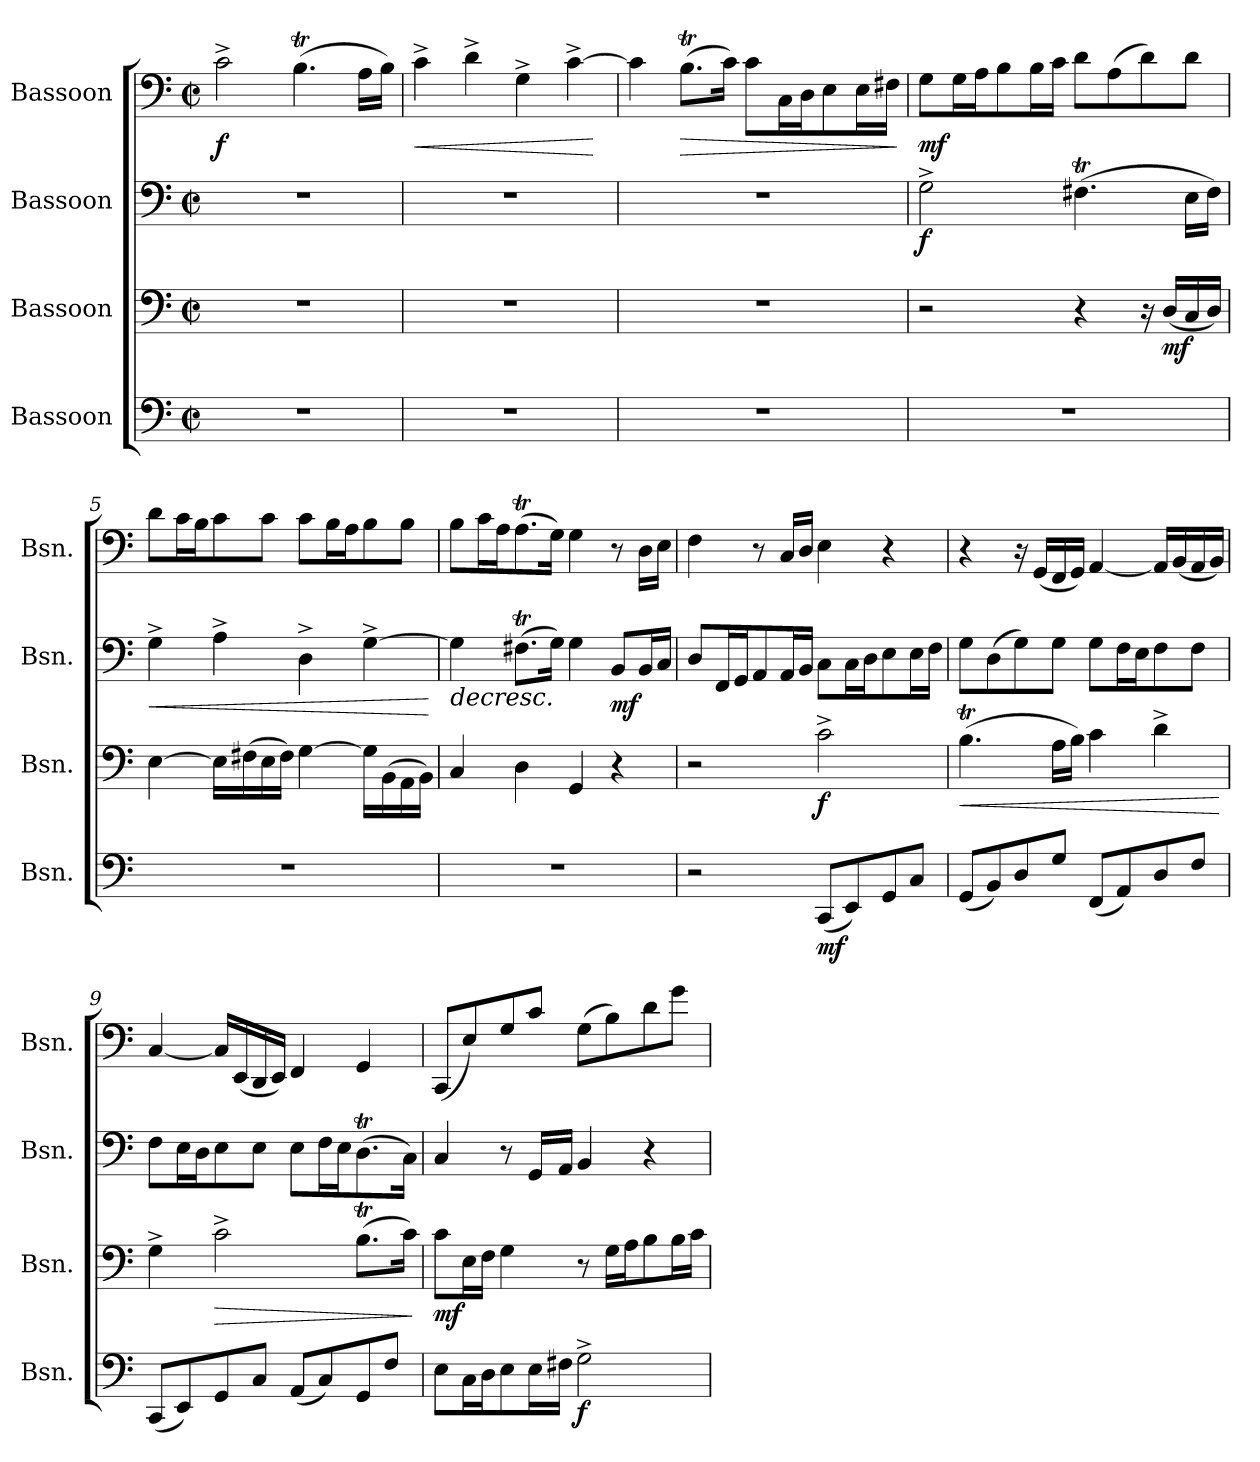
**kern	**dynam	**kern	**dynam	**kern	**dynam	**kern	**dynam
*part4	*part4	*part3	*part3	*part2	*part2	*part1	*part1
*staff4	*staff4	*staff3	*staff3	*staff2	*staff2	*staff1	*staff1
*I"Bassoon	*	*I"Bassoon	*	*I"Bassoon	*	*I"Bassoon	*
*I'Bsn.	*	*I'Bsn.	*	*I'Bsn.	*	*I'Bsn.	*
*clefF4	*	*clefF4	*	*clefF4	*	*clefF4	*
*k[]	*	*k[]	*	*k[]	*	*k[]	*
*M2/2	*	*M2/2	*	*M2/2	*	*M2/2	*
*met(c|)	*	*met(c|)	*	*met(c|)	*	*met(c|)	*
*MM120	*	*MM120	*	*MM120	*	*MM120	*
=1	=1	=1	=1	=1	=1	=1	=1
!	!	!	!	!	!	!	!LO:DY:b
1r	.	1r	.	1r	.	2c^\	f
.	.	.	.	.	.	(4.Bt\	.
.	.	.	.	.	.	16A\LL	.
.	.	.	.	.	.	16B\JJ)	.
=2	=2	=2	=2	=2	=2	=2	=2
!	!	!	!	!	!	!	!LO:HP:b
1r	.	1r	.	1r	.	4c^\	<
.	.	.	.	.	.	4d^\	.
.	.	.	.	.	.	4G^\	.
.	.	.	.	.	.	[4c^\	.
.	.	.	.	.	.	.	[
=3	=3	=3	=3	=3	=3	=3	=3
1r	.	1r	.	1r	.	4c\]	.
!	!	!	!	!	!	!	!LO:HP:b
.	.	.	.	.	.	(8.Bt\L	>
.	.	.	.	.	.	16c\Jk)	.
.	.	.	.	.	.	8c\L	.
.	.	.	.	.	.	16C\L	.
.	.	.	.	.	.	16D\J	.
.	.	.	.	.	.	8E\	.
.	.	.	.	.	.	16E\L	.
.	.	.	.	.	.	16F#X\JJ	.
.	.	.	.	.	.	.	]
=4	=4	=4	=4	=4	=4	=4	=4
!	!	!	!	!	!LO:DY:b	!	!LO:DY:b
1r	.	2r	.	2G^\	f	8G\L	mf
.	.	.	.	.	.	16G\L	.
.	.	.	.	.	.	16A\J	.
.	.	.	.	.	.	8B\	.
.	.	.	.	.	.	16B\L	.
.	.	.	.	.	.	16c\JJ	.
.	.	4r	.	(4.F#Xt\	.	8d\L	.
.	.	.	.	.	.	(8A\	.
.	.	16r	.	.	.	8d\)	.
!	!	!	!LO:DY:b	!	!	!	!
.	.	(16D/LL	mf	.	.	.	.
.	.	16C/	.	16E\LL	.	8d\J	.
.	.	16D/JJ)	.	16F#\JJ)	.	.	.
!!LO:LB:g=z
=5	=5	=5	=5	=5	=5	=5	=5
!	!	!	!	!	!LO:HP:b	!	!
1r	.	[4E\	.	4G^\	<	8d\L	.
.	.	.	.	.	.	16c\L	.
.	.	.	.	.	.	16B\J	.
.	.	16E\LL]	.	4A^\	.	8c\	.
.	.	(16F#X\	.	.	.	.	.
.	.	16E\	.	.	.	8c\J	.
.	.	16F#\JJ)	.	.	.	.	.
.	.	[4G\	.	4D^\	.	8c\L	.
.	.	.	.	.	.	16B\L	.
.	.	.	.	.	.	16A\J	.
.	.	16G\LL]	.	[4G^\	.	8B\	.
.	.	(16BB\	.	.	.	.	.
.	.	16AA\	.	.	.	8B\J	.
.	.	16BB\JJ)	.	.	.	.	.
.	.	.	.	.	[	.	.
=6	=6	=6	=6	=6	=6	=6	=6
!	!	!	!	!	!LO:HP:b	!	!
1r	.	4C/	.	4G\]	>	8B\L	.
.	.	.	.	.	.	16c\L	.
.	.	.	.	.	.	16A\J	.
.	.	4D\	.	(8.F#Xt\L	.	(8.AT\	.
.	.	.	.	16G\Jk)	.	16G\Jk)	.
.	.	4GG/	.	4G\	.	4G\	.
!	!	!	!	!	!LO:DY:b	!	!
.	.	4r	.	8BB/L	mf	8r	.
.	.	.	.	16BB/L	.	16D\LL	.
.	.	.	.	16C/JJ	.	16E\JJ	.
.	.	.	.	.	]	.	.
=7	=7	=7	=7	=7	=7	=7	=7
2r	.	2r	.	8D/L	.	4F\	.
.	.	.	.	16FF/L	.	.	.
.	.	.	.	16GG/J	.	.	.
.	.	.	.	8AA/	.	8r	.
.	.	.	.	16AA/L	.	16C/LL	.
.	.	.	.	16BB/JJ	.	16D/JJ	.
!	!LO:DY:b	!	!LO:DY:b	!	!	!	!
(8CC/L	mf	2c^\	f	8C\L	.	4E\	.
8EE/)	.	.	.	16C\L	.	.	.
.	.	.	.	16D\J	.	.	.
8GG/	.	.	.	8E\	.	4r	.
8C/J	.	.	.	16E\L	.	.	.
.	.	.	.	16F\JJ	.	.	.
!!LO:PB:g=z
=8	=8	=8	=8	=8	=8	=8	=8
!	!	!	!LO:HP:b	!	!	!	!
(8GG/L	.	(4.Bt\	<	8G\L	.	4r	.
8BB/)	.	.	.	(8D\	.	.	.
8D/	.	.	.	8G\)	.	16r	.
.	.	.	.	.	.	(16GG/LL	.
8G/J	.	16A\LL	.	8G\J	.	16FF/	.
.	.	16B\JJ)	.	.	.	16GG/JJ)	.
(8FF/L	.	4c\	.	8G\L	.	[4AA/	.
8AA/)	.	.	.	16F\L	.	.	.
.	.	.	.	16E\J	.	.	.
8D/	.	4d^\	.	8F\	.	16AA/LL]	.
.	.	.	.	.	.	(16BB/	.
8F/J	.	.	.	8F\J	.	16AA/	.
.	.	.	.	.	.	16BB/JJ)	.
.	.	.	[	.	.	.	.
=9	=9	=9	=9	=9	=9	=9	=9
(8CC/L	.	4G^\	.	8F\L	.	[4C/	.
8EE/)	.	.	.	16E\L	.	.	.
.	.	.	.	16D\J	.	.	.
!	!	!	!LO:HP:b	!	!	!	!
8GG/	.	2c^\	>	8E\	.	16C/LL]	.
.	.	.	.	.	.	(16EE/	.
8C/J	.	.	.	8E\J	.	16DD/	.
.	.	.	.	.	.	16EE/JJ)	.
(8AA/L	.	.	.	8E\L	.	4FF/	.
8C/)	.	.	.	16F\L	.	.	.
.	.	.	.	16E\J	.	.	.
8GG/	.	(8.Bt\L	.	(8.DT\	.	4GG/	.
8F/J	.	.	.	.	.	.	.
.	.	16c\Jk)	.	16C\Jk)	.	.	.
.	.	.	]	.	.	.	.
=10	=10	=10	=10	=10	=10	=10	=10
!	!	!	!LO:DY:b	!	!	!	!
8E\L	.	8c\L	mf	4C/	.	(8CC/L	.
16C\L	.	16E\L	.	.	.	8E/)	.
16D\J	.	16F\JJ	.	.	.	.	.
8E\	.	4G\	.	8r	.	8G/	.
16E\L	.	.	.	16GG/LL	.	8c/J	.
16F#X\JJ	.	.	.	16AA/JJ	.	.	.
!	!LO:DY:b	!	!	!	!	!	!
2G^\	f	8r	.	4BB/	.	(8G\L	.
.	.	16G\LL	.	.	.	8B\)	.
.	.	16A\J	.	.	.	.	.
.	.	8B\	.	4r	.	8d\	.
.	.	16B\L	.	.	.	8g\J	.
.	.	16c\JJ	.	.	.	.	.
=	=	=	=	=	=	=	=
*-	*-	*-	*-	*-	*-	*-	*-
